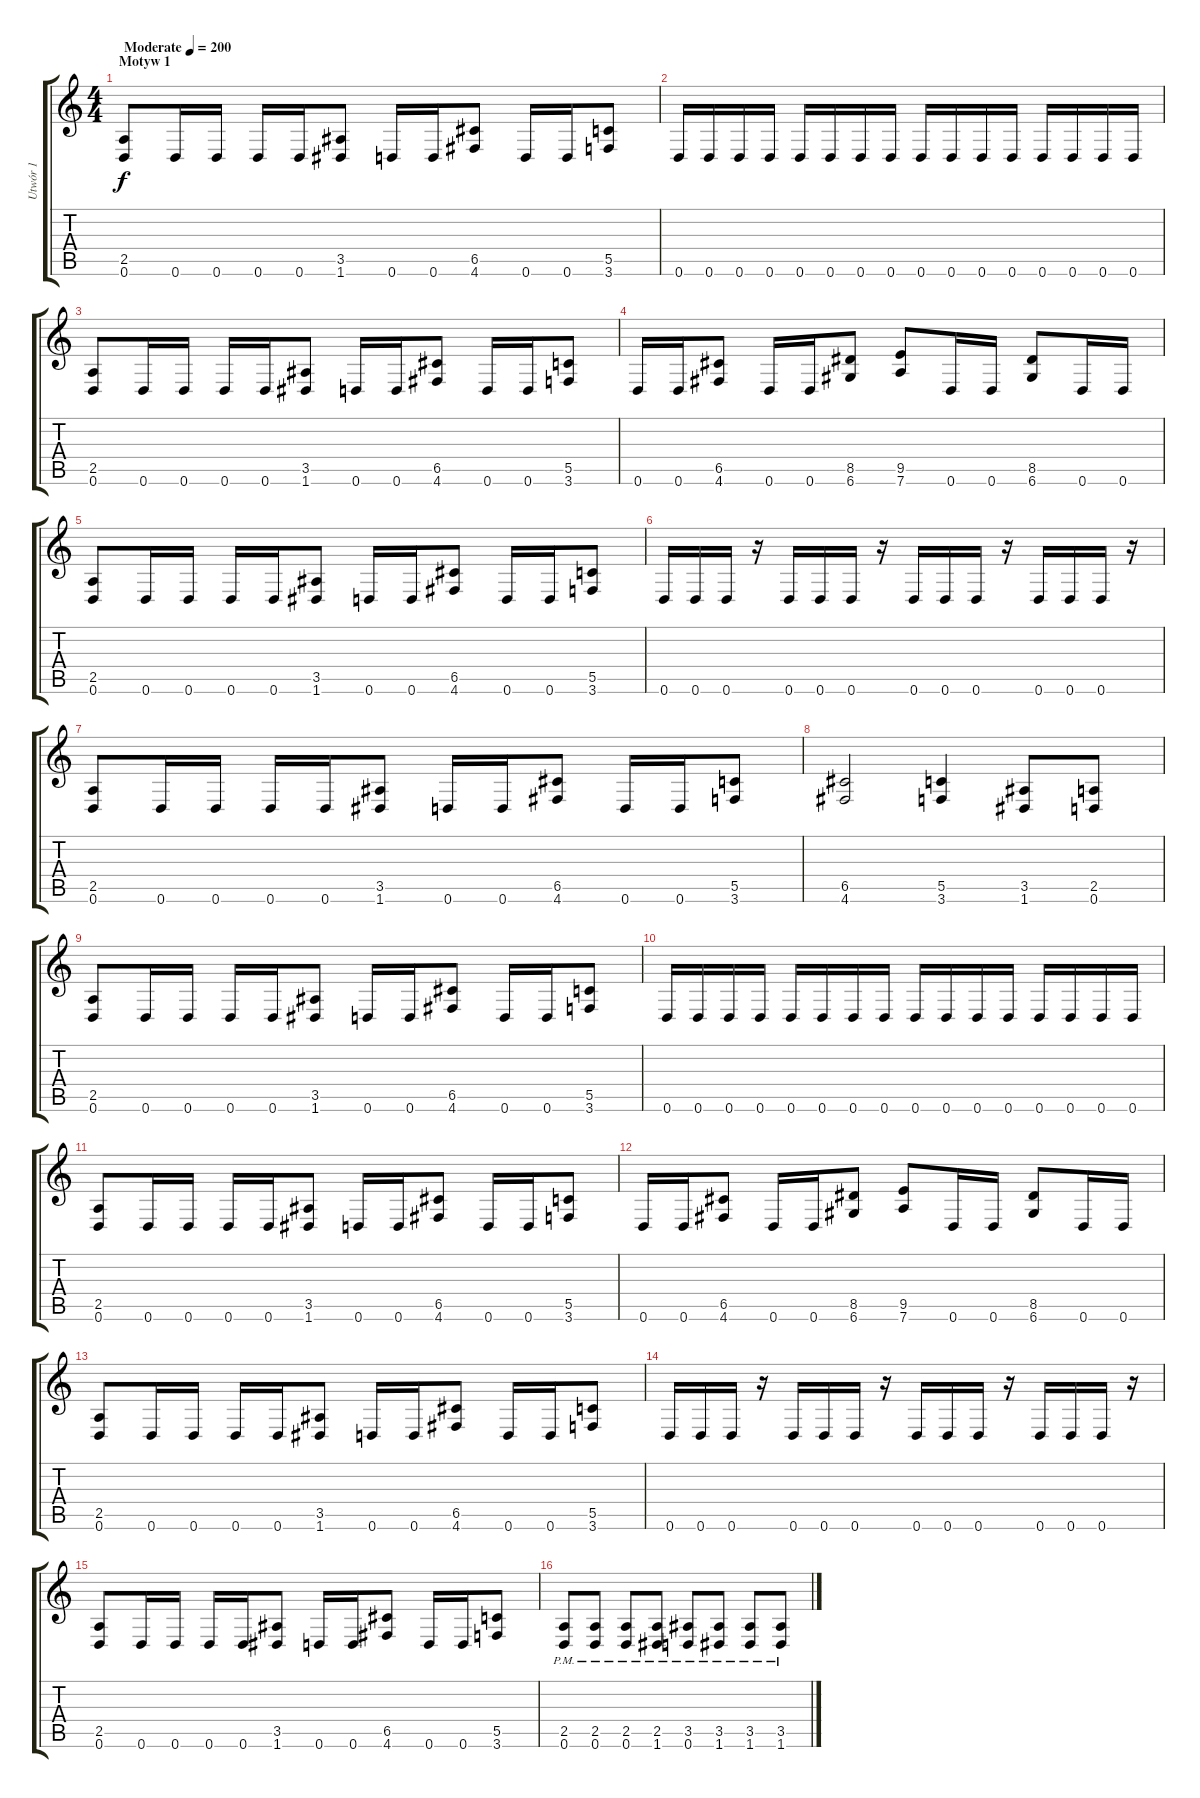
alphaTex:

\track ("Utwór 1" "Utwór 1") {instrument distortionguitar}
\staff {score tabs}
\tuning (D4 A3 F3 C3 G2 D2) {hide}
\ts (4 4)
\section ("" "Motyw 1")
\tempo (200 "Moderate")
\clef g2
\ks c
(2.5 0.6).8{dy f instrument distortionguitar} 0.6.16 0.6.16 0.6.16 0.6.16 (3.5 1.6).8 0.6.16 0.6.16 (6.5 4.6).8 0.6.16 0.6.16 (5.5 3.6).8 |
0.6.16 0.6.16 0.6.16 0.6.16 0.6.16 0.6.16 0.6.16 0.6.16 0.6.16 0.6.16 0.6.16 0.6.16 0.6.16 0.6.16 0.6.16 0.6.16 |
(2.5 0.6).8 0.6.16 0.6.16 0.6.16 0.6.16 (3.5 1.6).8 0.6.16 0.6.16 (6.5 4.6).8 0.6.16 0.6.16 (5.5 3.6).8 |
0.6.16 0.6.16 (6.5 4.6).8 0.6.16 0.6.16 (8.5 6.6).8 (9.5 7.6).8 0.6.16 0.6.16 (8.5 6.6).8 0.6.16 0.6.16 |
(2.5 0.6).8 0.6.16 0.6.16 0.6.16 0.6.16 (3.5 1.6).8 0.6.16 0.6.16 (6.5 4.6).8 0.6.16 0.6.16 (5.5 3.6).8 |
0.6.16 0.6.16 0.6.16 r.16 0.6.16 0.6.16 0.6.16 r.16 0.6.16 0.6.16 0.6.16 r.16 0.6.16 0.6.16 0.6.16 r.16 |
(2.5 0.6).8 0.6.16 0.6.16 0.6.16 0.6.16 (3.5 1.6).8 0.6.16 0.6.16 (6.5 4.6).8 0.6.16 0.6.16 (5.5 3.6).8 |
(6.5 4.6).2 (5.5 3.6).4 (3.5 1.6).8 (2.5 0.6).8 |
(2.5 0.6).8 0.6.16 0.6.16 0.6.16 0.6.16 (3.5 1.6).8 0.6.16 0.6.16 (6.5 4.6).8 0.6.16 0.6.16 (5.5 3.6).8 |
0.6.16 0.6.16 0.6.16 0.6.16 0.6.16 0.6.16 0.6.16 0.6.16 0.6.16 0.6.16 0.6.16 0.6.16 0.6.16 0.6.16 0.6.16 0.6.16 |
(2.5 0.6).8 0.6.16 0.6.16 0.6.16 0.6.16 (3.5 1.6).8 0.6.16 0.6.16 (6.5 4.6).8 0.6.16 0.6.16 (5.5 3.6).8 |
0.6.16 0.6.16 (6.5 4.6).8 0.6.16 0.6.16 (8.5 6.6).8 (9.5 7.6).8 0.6.16 0.6.16 (8.5 6.6).8 0.6.16 0.6.16 |
(2.5 0.6).8 0.6.16 0.6.16 0.6.16 0.6.16 (3.5 1.6).8 0.6.16 0.6.16 (6.5 4.6).8 0.6.16 0.6.16 (5.5 3.6).8 |
0.6.16 0.6.16 0.6.16 r.16 0.6.16 0.6.16 0.6.16 r.16 0.6.16 0.6.16 0.6.16 r.16 0.6.16 0.6.16 0.6.16 r.16 |
(2.5 0.6).8 0.6.16 0.6.16 0.6.16 0.6.16 (3.5 1.6).8 0.6.16 0.6.16 (6.5 4.6).8 0.6.16 0.6.16 (5.5 3.6).8 |
(2.5{pm} 0.6{pm}).8 (2.5{pm} 0.6{pm}).8 (2.5{pm} 0.6{pm}).8 (2.5{pm} 1.6{pm}).8 (3.5{pm} 0.6{pm}).8 (3.5{pm} 1.6{pm}).8 (3.5{pm} 1.6{pm}).8 (3.5{pm} 1.6{pm}).8
